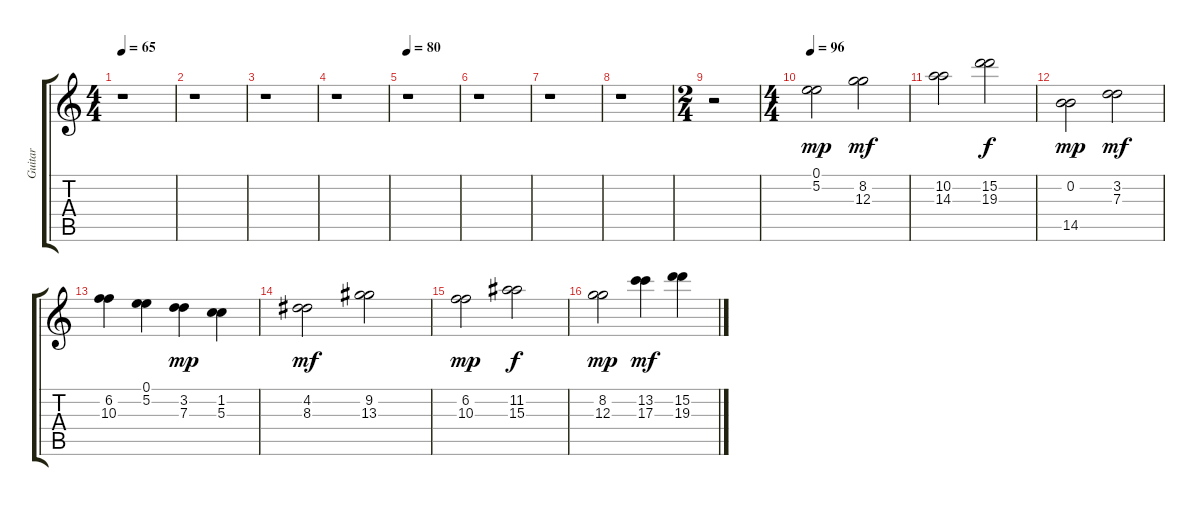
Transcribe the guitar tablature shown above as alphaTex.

\track ("Guitar" "Guitar") {instrument distortionguitar}
\staff {score tabs}
\tuning (E4 B3 G3 D3 A2 E2) {hide}
\ts (4 4)
\tempo 65
\clef g2
\ks c
r.1{dy mf} |
r.1 |
r.1 |
r.1 |
\tempo 80
r.1 |
r.1 |
r.1 |
r.1 |
\ts (2 4)
r.2 |
\ts (4 4)
\tempo 96
(0.1 5.2).2{dy mp} (8.2 12.3).2{dy mf} |
(10.2 14.3).2 (15.2 19.3).2{dy f} |
(0.2 14.5).2{dy mp} (3.2 7.3).2{dy mf} |
(6.2 10.3).4 (0.1 5.2).4 (3.2 7.3).4{dy mp} (1.2 5.3).4 |
(4.2 8.3).2{dy mf} (9.2 13.3).2 |
(6.2 10.3).2{dy mp} (11.2 15.3).2{dy f} |
(8.2 12.3).2{dy mp} (13.2 17.3).4{dy mf} (15.2 19.3).4
